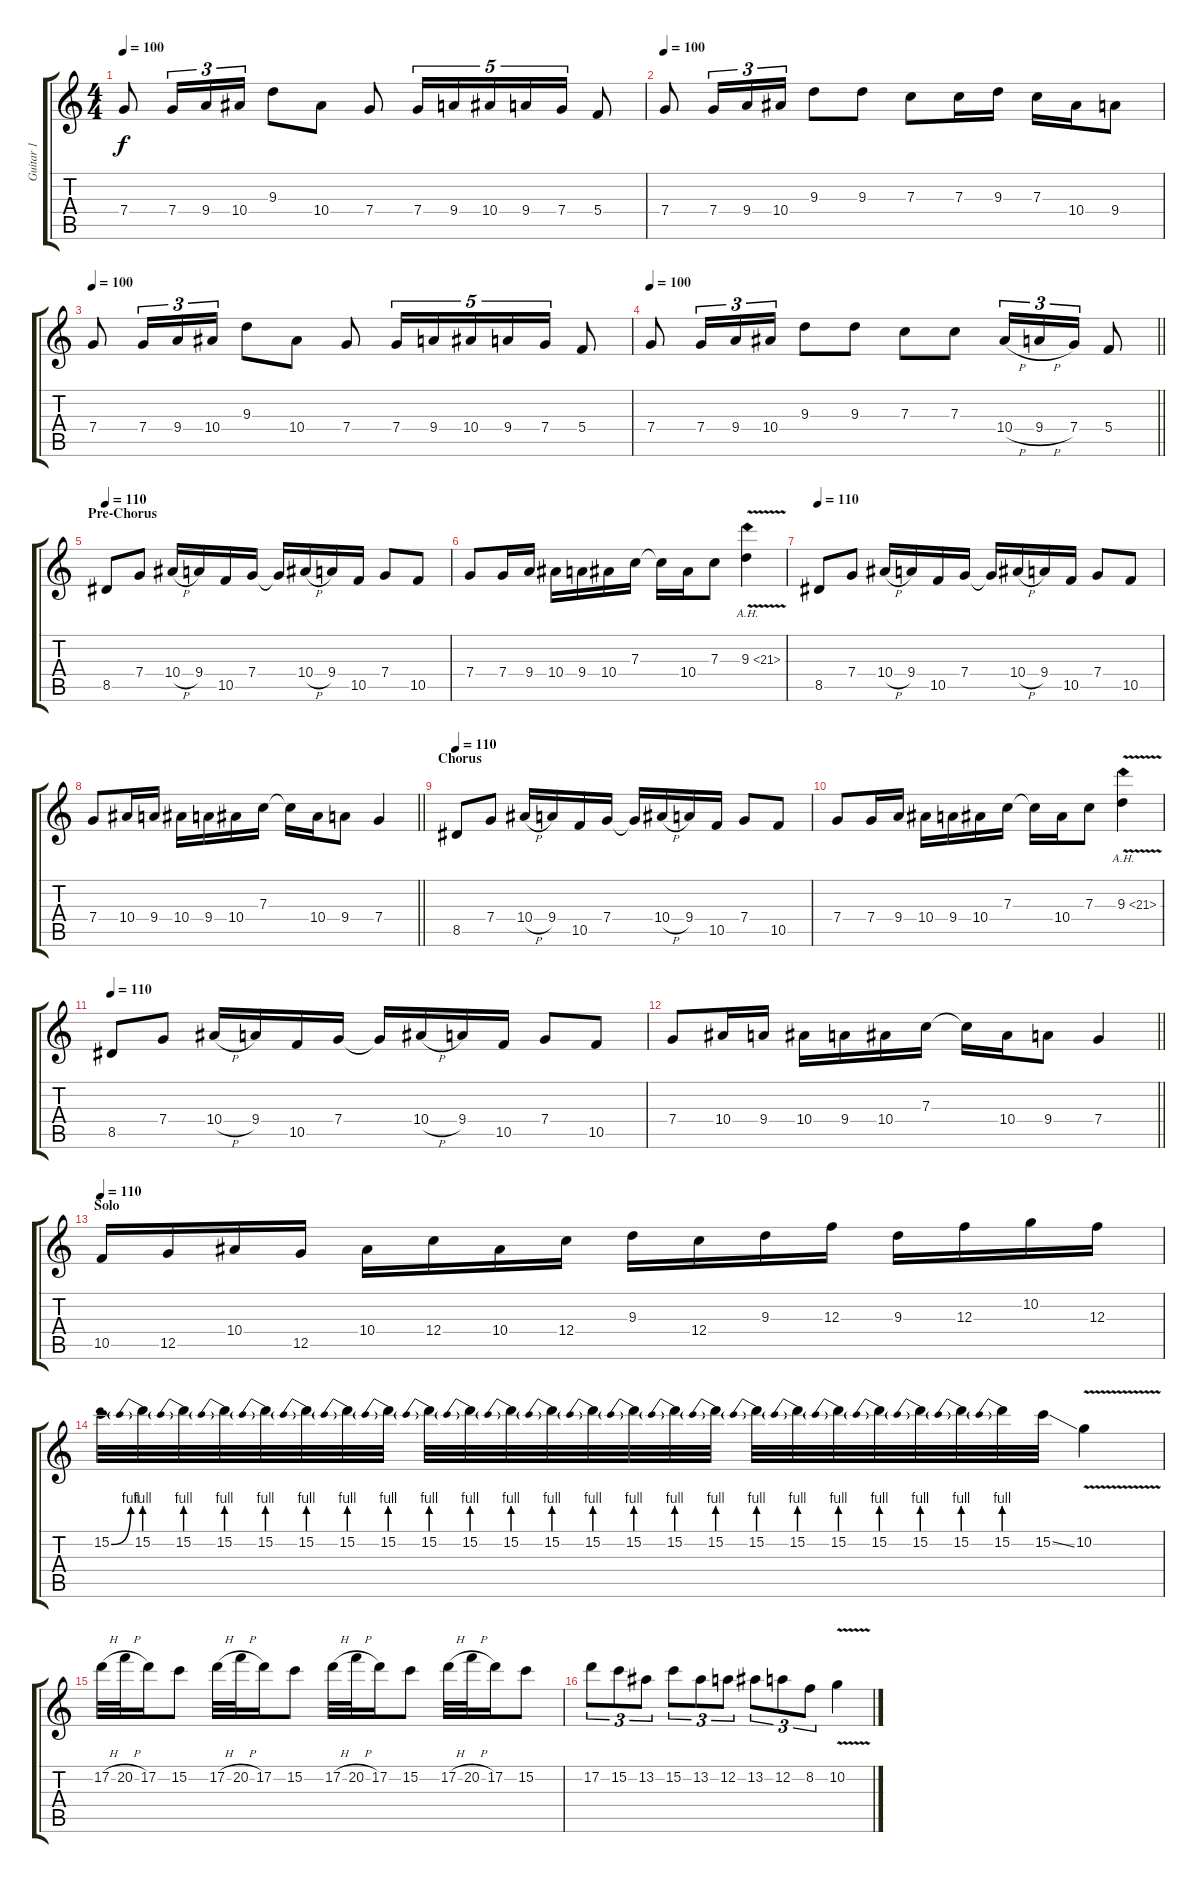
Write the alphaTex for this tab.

\track ("Guitar 1" "Guitar 1") {instrument distortionguitar}
\staff {score tabs}
\tuning (D4 A3 F3 C3 G2 D2) {hide}
\ts (4 4)
\tempo 100
\clef g2
\ks c
7.4.8{dy f} 7.4.16{tu (3 2)} 9.4.16{tu (3 2)} 10.4.16{tu (3 2)} 9.3.8 10.4.8 7.4.8 7.4.16{tu (5 4)} 9.4.16{tu (5 4)} 10.4.16{tu (5 4)} 9.4.16{tu (5 4)} 7.4.16{tu (5 4)} 5.4.8 |
\tempo 100
7.4.8 7.4.16{tu (3 2)} 9.4.16{tu (3 2)} 10.4.16{tu (3 2)} 9.3.8 9.3.8 7.3.8 7.3.16 9.3.16 7.3.16 10.4.16 9.4.8 |
\tempo 100
7.4.8 7.4.16{tu (3 2)} 9.4.16{tu (3 2)} 10.4.16{tu (3 2)} 9.3.8 10.4.8 7.4.8 7.4.16{tu (5 4)} 9.4.16{tu (5 4)} 10.4.16{tu (5 4)} 9.4.16{tu (5 4)} 7.4.16{tu (5 4)} 5.4.8 |
\tempo 100
\barLineRight lightlight
7.4.8 7.4.16{tu (3 2)} 9.4.16{tu (3 2)} 10.4.16{tu (3 2)} 9.3.8 9.3.8 7.3.8 7.3.8 10.4{h}.16{tu (3 2)} 9.4{h}.16{tu (3 2)} 7.4.16{tu (3 2)} 5.4.8 |
\section ("" "Pre-Chorus")
\tempo 110
8.5.8 7.4.8 10.4{h}.16 9.4.16 10.5.16 7.4.16 7.4{t}.16 10.4{h}.16 9.4.16 10.5.16 7.4.8 10.5.8 |
7.4.8 7.4.16 9.4.16 10.4.16 9.4.16 10.4.16 7.3.16 7.3{t}.16 10.4.16 7.3.8 9.3{ah 12 v}.4 |
\tempo 110
8.5.8 7.4.8 10.4{h}.16 9.4.16 10.5.16 7.4.16 7.4{t}.16 10.4{h}.16 9.4.16 10.5.16 7.4.8 10.5.8 |
\barLineRight lightlight
7.4.8 10.4.16 9.4.16 10.4.16 9.4.16 10.4.16 7.3.16 7.3{t}.16 10.4.16 9.4.8 7.4.4 |
\section ("" "Chorus")
\tempo 110
8.5.8 7.4.8 10.4{h}.16 9.4.16 10.5.16 7.4.16 7.4{t}.16 10.4{h}.16 9.4.16 10.5.16 7.4.8 10.5.8 |
7.4.8 7.4.16 9.4.16 10.4.16 9.4.16 10.4.16 7.3.16 7.3{t}.16 10.4.16 7.3.8 9.3{ah 12 v}.4 |
\tempo 110
8.5.8 7.4.8 10.4{h}.16 9.4.16 10.5.16 7.4.16 7.4{t}.16 10.4{h}.16 9.4.16 10.5.16 7.4.8 10.5.8 |
\barLineRight lightlight
7.4.8 10.4.16 9.4.16 10.4.16 9.4.16 10.4.16 7.3.16 7.3{t}.16 10.4.16 9.4.8 7.4.4 |
\section ("" "Solo")
\tempo 110
10.5.16 12.5.16 10.4.16 12.5.16 10.4.16 12.4.16 10.4.16 12.4.16 9.3.16 12.4.16 9.3.16 12.3.16 9.3.16 12.3.16 10.2.16 12.3.16 |
15.2{be (bend 0 0 60 4)}.32 15.2{be (prebend 0 4 60 4)}.32 15.2{be (prebend 0 4 60 4)}.32 15.2{be (prebend 0 4 60 4)}.32 15.2{be (prebend 0 4 60 4)}.32 15.2{be (prebend 0 4 60 4)}.32 15.2{be (prebend 0 4 60 4)}.32 15.2{be (prebend 0 4 60 4)}.32 15.2{be (prebend 0 4 60 4)}.32 15.2{be (prebend 0 4 60 4)}.32 15.2{be (prebend 0 4 60 4)}.32 15.2{be (prebend 0 4 60 4)}.32 15.2{be (prebend 0 4 60 4)}.32 15.2{be (prebend 0 4 60 4)}.32 15.2{be (prebend 0 4 60 4)}.32 15.2{be (prebend 0 4 60 4)}.32 15.2{be (prebend 0 4 60 4)}.32 15.2{be (prebend 0 4 60 4)}.32 15.2{be (prebend 0 4 60 4)}.32 15.2{be (prebend 0 4 60 4)}.32 15.2{be (prebend 0 4 60 4)}.32 15.2{be (prebend 0 4 60 4)}.32 15.2{be (prebend 0 4 60 4)}.32 15.2{ss}.32 10.2{v}.4 |
17.2{h}.32 20.2{h}.32 17.2.16 15.2.8 17.2{h}.32 20.2{h}.32 17.2.16 15.2.8 17.2{h}.32 20.2{h}.32 17.2.16 15.2.8 17.2{h}.32 20.2{h}.32 17.2.16 15.2.8 |
17.2.8{tu (3 2)} 15.2.8{tu (3 2)} 13.2.8{tu (3 2)} 15.2.8{tu (3 2)} 13.2.8{tu (3 2)} 12.2.8{tu (3 2)} 13.2.8{tu (3 2)} 12.2.8{tu (3 2)} 8.2.8{tu (3 2)} 10.2{v}.4
